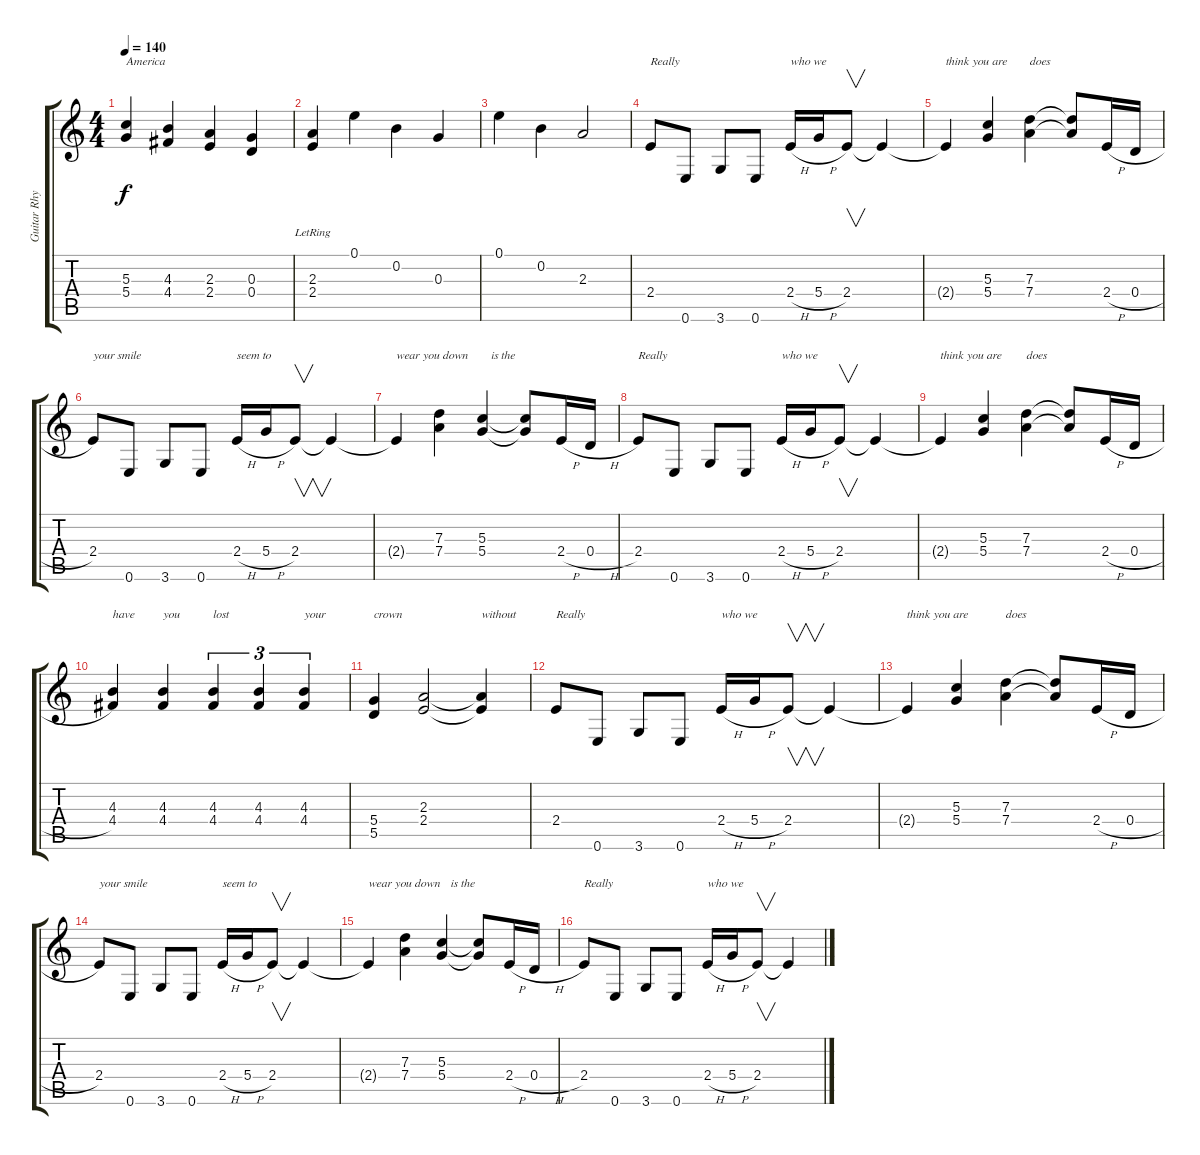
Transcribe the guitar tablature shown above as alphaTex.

\track ("Guitar Rhythm" "Guitar Rhy") {instrument overdrivenguitar}
\staff {score tabs}
\tuning (E4 B3 G3 D3 A2 E2) {hide}
\ts (4 4)
\tempo 140
\clef g2
\ks c
(5.3 5.4).4{txt "America" dy f} (4.3 4.4).4 (2.3 2.4).4 (0.3 0.4).4 |
(2.3{lr} 2.4{lr}).4 0.1.4 0.2.4 0.3.4 |
0.1.4 0.2.4 2.3.2 |
2.4.8{txt "Really"} 0.6.8 3.6.8 0.6.8 2.4{h}.16{txt "who we"} 5.4{h}.16 2.4.8{v} 2.4{t}.4 |
2.4{t}.4{txt "think you are"} (5.3 5.4).4 (7.3 7.4).4{txt "does"} (7.3{t} 7.4{t}).8 2.4{h}.16 0.4{h}.16 |
2.4.8{txt "your smile"} 0.6.8 3.6.8 0.6.8 2.4{h}.16{txt "seem to "} 5.4{h}.16 2.4.8{v} 2.4{t}.4 |
2.4{t}.4{txt "wear you down"} (7.3 7.4).4 (5.3 5.4).4{txt "   is the"} (5.3{t} 5.4{t}).8 2.4{h}.16 0.4{h}.16 |
2.4.8{txt "Really"} 0.6.8 3.6.8 0.6.8 2.4{h}.16{txt "who we"} 5.4{h}.16 2.4.8{v} 2.4{t}.4 |
2.4{t}.4{txt "think you are"} (5.3 5.4).4 (7.3 7.4).4{txt "does"} (7.3{t} 7.4{t}).8 2.4{h}.16 0.4{h}.16 |
(4.3 4.4).4{txt "have"} (4.3 4.4).4{txt "you"} (4.3 4.4).4{tu (3 2) txt "lost"} (4.3 4.4).4{tu (3 2)} (4.3 4.4).4{tu (3 2) txt "your"} |
(5.4 5.5).4{txt "crown"} (2.3 2.4).2 (2.3{t} 2.4{t}).4{txt "without"} |
2.4.8{txt "Really"} 0.6.8 3.6.8 0.6.8 2.4{h}.16{txt "who we"} 5.4{h}.16 2.4.8{v} 2.4{t}.4 |
2.4{t}.4{txt "think you are"} (5.3 5.4).4 (7.3 7.4).4{txt "does"} (7.3{t} 7.4{t}).8 2.4{h}.16 0.4{h}.16 |
2.4.8{txt "your smile"} 0.6.8 3.6.8 0.6.8 2.4{h}.16{txt "seem to "} 5.4{h}.16 2.4.8{v} 2.4{t}.4 |
2.4{t}.4{txt "wear you down"} (7.3 7.4).4 (5.3 5.4).4{txt "   is the"} (5.3{t} 5.4{t}).8 2.4{h}.16 0.4{h}.16 |
2.4.8{txt "Really"} 0.6.8 3.6.8 0.6.8 2.4{h}.16{txt "who we"} 5.4{h}.16 2.4.8{v} 2.4{t}.4
